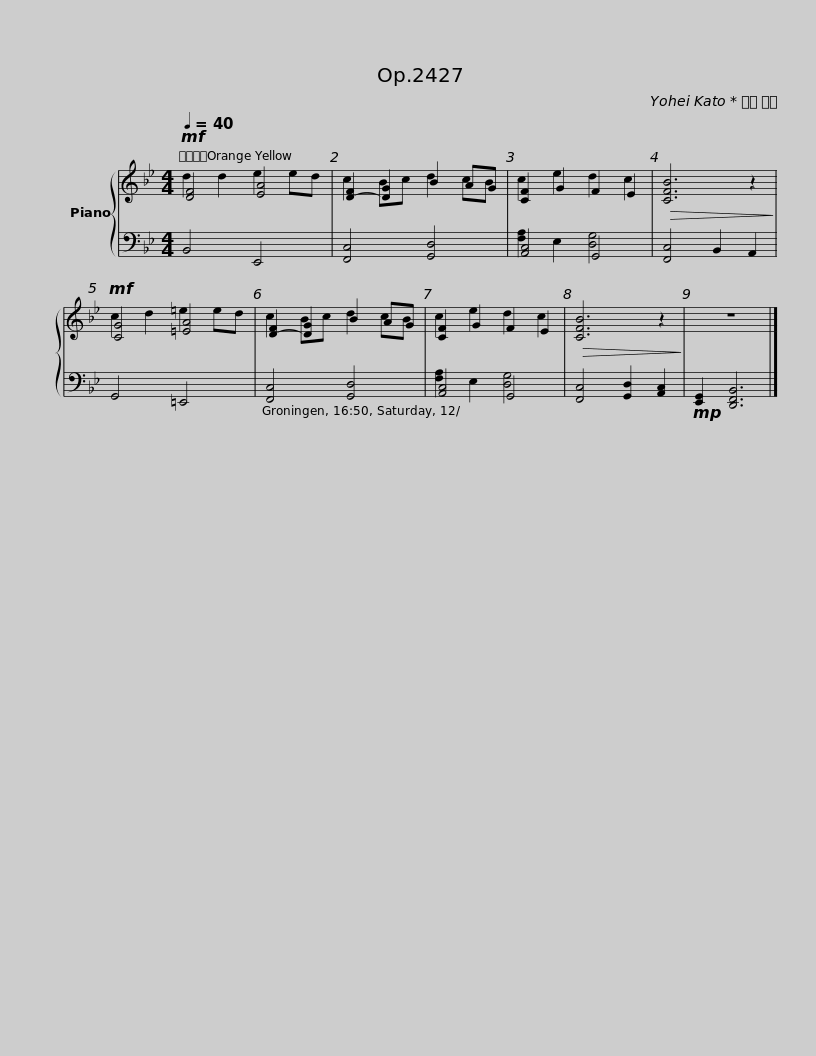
X:1
%%score { ( 1 2 ) | ( 3 4 ) }
L:1/8
Q:1/4=40
M:4/4
I:linebreak $
K:Bb
V:1 treble
V:2 treble
V:3 bass
V:4 bass
V:1
!mf! [DF]4 [EA]4 | [D-F]2 [DG]2 B2 AG | [CF]2 G2 F2 E2 |!>(! [CFB]6 z2!>)! |!mf! [CG]4 [=EA]4 |$ %5
 [D-F]2 [DG]2 B2 AG | [CF]2 G2 F2 E2 |!>(! [CFB]6 z2!>)! | z8 |] %9
V:2
 d2 d2 e2 ed | c2 Bc d2 cB | c2 e2 d2 c2 | x8 | c2 d2 =e2 ed |$ %5
 c2 Bc d2 cB | c2 e2 d2 c2 | x8 | x8 |] %9
V:3
 B,,4 E,,4 | [F,,C,]4 [G,,D,]4 | [A,,C,]4 G,,4 | [F,,C,]4 B,,2 A,,2 | G,,4 =E,,4 |$ %5
 [F,,C,]4 [G,,D,]4 | [A,,C,]4 G,,4 | [F,,C,]4 [G,,D,]2 [A,,C,]2 |!mp! [E,,G,,]2 [D,,F,,B,,]6 |] %9
V:4
 x8 | x8 | [F,A,]2 E,2 [D,G,]4 | x8 | x8 |$ %5
 x8 | [F,A,]2 E,2 [D,G,]4 | x8 | x8 |] %9
